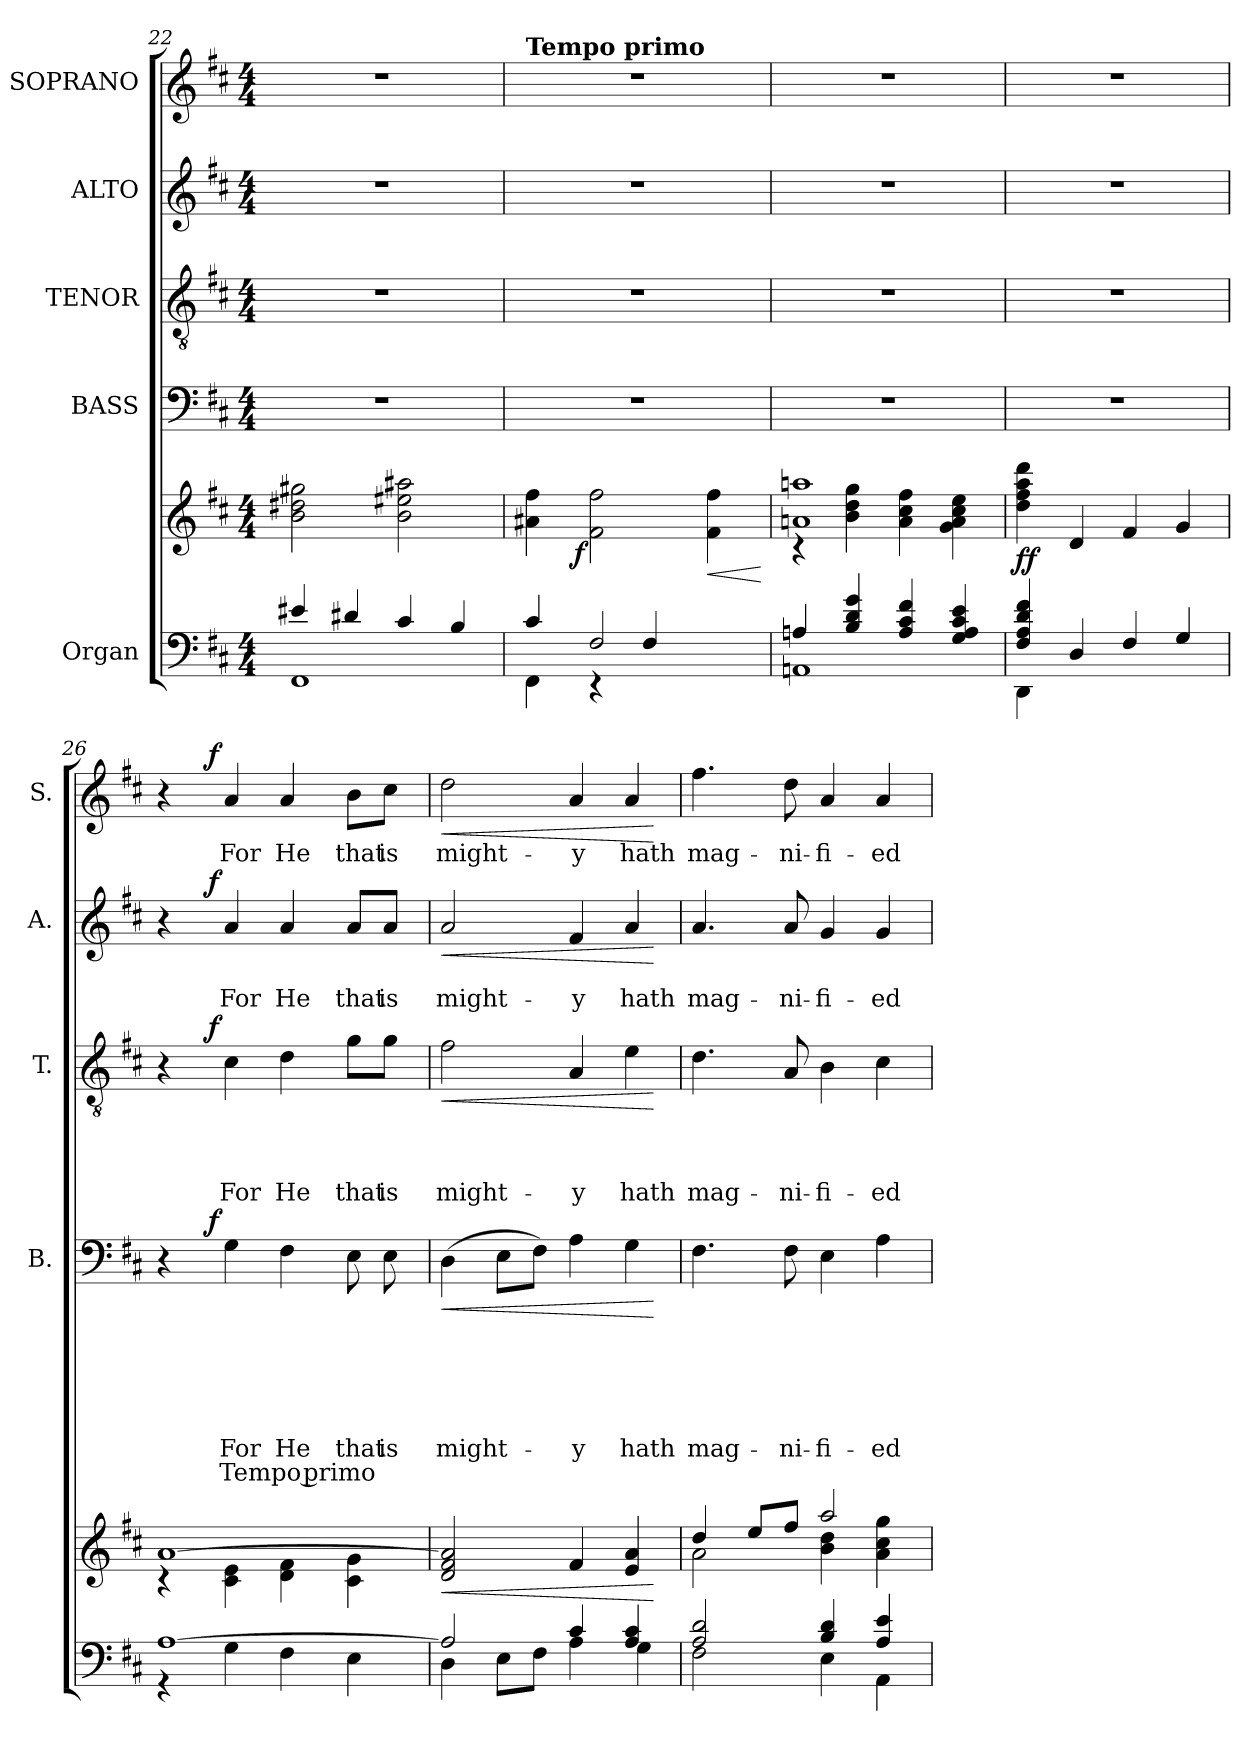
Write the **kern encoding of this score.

**kern	**kern	**dynam	**kern	**text	**text	**text	**text	**text	**text	**text	**dynam	**kern	**text	**text	**text	**text	**dynam	**kern	**text	**text	**dynam	**kern	**text	**dynam
*part5	*part5	*part5	*part4	*part4	*part4	*part4	*part4	*part4	*part4	*part4	*part4	*part3	*part3	*part3	*part3	*part3	*part3	*part2	*part2	*part2	*part2	*part1	*part1	*part1
*staff6	*staff5	*staff5/6	*staff4	*staff4	*staff4	*staff4	*staff4	*staff4	*staff4	*staff4	*staff4	*staff3	*staff3	*staff3	*staff3	*staff3	*staff3	*staff2	*staff2	*staff2	*staff2	*staff1	*staff1	*staff1
*I"Organ	*	*	*I"BASS	*	*	*	*	*	*	*	*	*I"TENOR	*	*	*	*	*	*I"ALTO	*	*	*	*I"SOPRANO	*	*
*	*	*	*I'B.	*	*	*	*	*	*	*	*	*I'T.	*	*	*	*	*	*I'A.	*	*	*	*I'S.	*	*
*clefF4	*clefG2	*	*clefF4	*	*	*	*	*	*	*	*	*clefGv2	*	*	*	*	*	*clefG2	*	*	*	*clefG2	*	*
*k[f#c#]	*k[f#c#]	*	*k[f#c#]	*	*	*	*	*	*	*	*	*k[f#c#]	*	*	*	*	*	*k[f#c#]	*	*	*	*k[f#c#]	*	*
*D:	*D:	*	*D:	*	*	*	*	*	*	*	*	*D:	*	*	*	*	*	*D:	*	*	*	*D:	*	*
*M4/4	*M4/4	*	*M4/4	*	*	*	*	*	*	*	*	*M4/4	*	*	*	*	*	*M4/4	*	*	*	*M4/4	*	*
=22	=22	=22	=22	=22	=22	=22	=22	=22	=22	=22	=22	=22	=22	=22	=22	=22	=22	=22	=22	=22	=22	=22	=22	=22
*^	*	*	*	*	*	*	*	*	*	*	*	*	*	*	*	*	*	*	*	*	*	*	*	*
1FF#	4e#X/	2b\ 2dd#X\ 2gg#X\	.	1r	.	.	.	.	.	.	.	.	1r	.	.	.	.	.	1r	.	.	.	1r	.	.
.	4d#X/	.	.	.	.	.	.	.	.	.	.	.	.	.	.	.	.	.	.	.	.	.	.	.	.
.	4c#/	2b\ 2ee#X\ 2aa#X\	.	.	.	.	.	.	.	.	.	.	.	.	.	.	.	.	.	.	.	.	.	.	.
.	4B/	.	.	.	.	.	.	.	.	.	.	.	.	.	.	.	.	.	.	.	.	.	.	.	.
!!LO:LB:g=z
=23	=23	=23	=23	=23	=23	=23	=23	=23	=23	=23	=23	=23	=23	=23	=23	=23	=23	=23	=23	=23	=23	=23	=23	=23	=23
*	*	*^	*	*	*	*	*	*	*	*	*	*	*	*	*	*	*	*	*	*	*	*	*	*	*
!	!	!	!	!	!	!	!	!	!	!	!	!	!	!	!	!	!	!	!	!	!	!	!	!LO:TX:a:B:t=Tempo primo	!	!
4FF#\	4c#/	4a#X\ 4ff#\	8..ryy	.	1r	.	.	.	.	.	.	.	.	1r	.	.	.	.	.	1r	.	.	.	1r	.	.
!	!	!	!	!LO:DY:b	!	!	!	!	!	!	!	!	!	!	!	!	!	!	!	!	!	!	!	!	!	!
.	.	.	2ryy	f	.	.	.	.	.	.	.	.	.	.	.	.	.	.	.	.	.	.	.	.	.	.
4rEE	2F#/	2f#\ 2ff#\	.	.	.	.	.	.	.	.	.	.	.	.	.	.	.	.	.	.	.	.	.	.	.	.
4F#/	.	.	.	.	.	.	.	.	.	.	.	.	.	.	.	.	.	.	.	.	.	.	.	.	.	.
.	.	.	4ryy	.	.	.	.	.	.	.	.	.	.	.	.	.	.	.	.	.	.	.	.	.	.	.
!	!	!	!	!LO:HP:b	!	!	!	!	!	!	!	!	!	!	!	!	!	!	!	!	!	!	!	!	!	!
4ryy	4ryy	4f#\ 4ff#\	.	<	.	.	.	.	.	.	.	.	.	.	.	.	.	.	.	.	.	.	.	.	.	.
.	.	.	32ryy	.	.	.	.	.	.	.	.	.	.	.	.	.	.	.	.	.	.	.	.	.	.	.
*v	*v	*	*	*	*	*	*	*	*	*	*	*	*	*	*	*	*	*	*	*	*	*	*	*	*	*
.	.	.	[	.	.	.	.	.	.	.	.	.	.	.	.	.	.	.	.	.	.	.	.	.	.
=24	=24	=24	=24	=24	=24	=24	=24	=24	=24	=24	=24	=24	=24	=24	=24	=24	=24	=24	=24	=24	=24	=24	=24	=24	=24
*^	*	*	*	*	*	*	*	*	*	*	*	*	*	*	*	*	*	*	*	*	*	*	*	*	*
1AAn	4An/	1an 1aan	4rc	.	1r	.	.	.	.	.	.	.	.	1r	.	.	.	.	.	1r	.	.	.	1r	.	.
.	4B/ 4d/ 4g/	.	4b\ 4dd\ 4gg\	.	.	.	.	.	.	.	.	.	.	.	.	.	.	.	.	.	.	.	.	.	.	.
.	4A/ 4c#/ 4f#/	.	4a\ 4cc#\ 4ff#\	.	.	.	.	.	.	.	.	.	.	.	.	.	.	.	.	.	.	.	.	.	.	.
.	4G/ 4A/ 4c#/ 4e/	.	4g\ 4a\ 4cc#\ 4ee\	.	.	.	.	.	.	.	.	.	.	.	.	.	.	.	.	.	.	.	.	.	.	.
=25	=25	=25	=25	=25	=25	=25	=25	=25	=25	=25	=25	=25	=25	=25	=25	=25	=25	=25	=25	=25	=25	=25	=25	=25	=25	=25
!	!	!	!	!LO:DY:b	!	!	!	!	!	!	!	!	!	!	!	!	!	!	!	!	!	!	!	!	!	!
*	*	*v	*v	*	*	*	*	*	*	*	*	*	*	*	*	*	*	*	*	*	*	*	*	*	*	*
4F#/ 4A/ 4d/ 4f#/	4DD\	4dd\ 4ff#\ 4aa\ 4ddd\	ff	1r	.	.	.	.	.	.	.	.	1r	.	.	.	.	.	1r	.	.	.	1r	.	.
4D/	2.ryy	4d/	.	.	.	.	.	.	.	.	.	.	.	.	.	.	.	.	.	.	.	.	.	.	.
4F#/	.	4f#/	.	.	.	.	.	.	.	.	.	.	.	.	.	.	.	.	.	.	.	.	.	.	.
4G/	.	4g/	.	.	.	.	.	.	.	.	.	.	.	.	.	.	.	.	.	.	.	.	.	.	.
=26	=26	=26	=26	=26	=26	=26	=26	=26	=26	=26	=26	=26	=26	=26	=26	=26	=26	=26	=26	=26	=26	=26	=26	=26	=26
*	*	*^	*	*^	*	*	*	*	*	*	*	*	*^	*	*	*	*	*	*^	*	*	*	*^	*	*
[>1A	4rGG	[>1a	4rc	.	4r	8..ryy	.	.	.	.	.	.	.	.	4r	8..ryy	.	.	.	.	.	4r	8..ryy	.	.	.	4r	8..ryy	.	.
!	!	!	!	!	!	!	!	!	!	!	!	!	!	!LO:DY:a	!	!	!	!	!	!	!LO:DY:a	!	!	!	!	!LO:DY:a	!	!	!	!LO:DY:a
.	.	.	.	.	.	2ryy	.	.	.	.	.	.	.	f	.	2ryy	.	.	.	.	f	.	2ryy	.	.	f	.	2ryy	.	f
!	!	!	!	!	!	!	!	!	!	!	!	!LO:LY:b	!LO:LY:b	!	!	!	!	!	!	!LO:LY:b	!	!	!	!	!LO:LY:b	!	!	!	!LO:LY:b	!
.	4G\	.	4c#\ 4e\	.	4G\	.	.	.	.	.	.	For	Tempo primo	.	4c#\	.	.	.	.	For	.	4a/	.	.	For	.	4a/	.	For	.
!	!	!	!	!	!	!	!	!	!	!	!	!LO:LY:b	!	!	!	!	!	!	!	!LO:LY:b	!	!	!	!	!LO:LY:b	!	!	!	!LO:LY:b	!
.	4F#\	.	4d\ 4f#\	.	4F#\	.	.	.	.	.	.	He	.	.	4d\	.	.	.	.	He	.	4a/	.	.	He	.	4a/	.	He	.
.	.	.	.	.	.	4ryy	.	.	.	.	.	.	.	.	.	4ryy	.	.	.	.	.	.	4ryy	.	.	.	.	4ryy	.	.
!	!	!	!	!	!	!	!	!	!	!	!	!LO:LY:b	!	!	!	!	!	!	!	!LO:LY:b	!	!	!	!	!LO:LY:b	!	!	!	!LO:LY:b	!
.	4E\	.	4c#\ 4g\	.	8E\	.	.	.	.	.	.	that	.	.	8g\L	.	.	.	.	that	.	8a/L	.	.	that	.	8b\L	.	that	.
!	!	!	!	!	!	!	!	!	!	!	!	!LO:LY:b	!	!	!	!	!	!	!	!LO:LY:b	!	!	!	!	!LO:LY:b	!	!	!	!LO:LY:b	!
.	.	.	.	.	8E\	.	.	.	.	.	.	is	.	.	8g\J	.	.	.	.	is	.	8a/J	.	.	is	.	8cc#\J	.	is	.
.	.	.	.	.	.	32ryy	.	.	.	.	.	.	.	.	.	32ryy	.	.	.	.	.	.	32ryy	.	.	.	.	32ryy	.	.
=27	=27	=27	=27	=27	=27	=27	=27	=27	=27	=27	=27	=27	=27	=27	=27	=27	=27	=27	=27	=27	=27	=27	=27	=27	=27	=27	=27	=27	=27	=27
!	!	!	!	!LO:HP:b	!	!	!	!	!	!	!	!LO:LY:b	!	!LO:HP:b	!	!	!	!	!	!LO:LY:b	!LO:HP:b	!	!	!	!LO:LY:b	!LO:HP:b	!	!	!LO:LY:b	!LO:HP:b
*	*	*v	*v	*	*	*	*	*	*	*	*	*	*	*	*v	*v	*	*	*	*	*	*v	*v	*	*	*	*v	*v	*	*
*	*	*	*	*v	*v	*	*	*	*	*	*	*	*	*	*	*	*	*	*	*	*	*	*	*	*	*
2A/]	4D\	2d/ 2f#/ 2a/]	<	(>4D\	.	.	.	.	.	might-	.	<	2f#\	.	.	.	might-	<	2a/	.	might-	<	2dd\	might-	<
.	8E\L	.	.	8E\L	.	.	.	.	.	.	.	.	.	.	.	.	.	.	.	.	.	.	.	.	.
.	8F#\J	.	.	8F#\J)	.	.	.	.	.	.	.	.	.	.	.	.	.	.	.	.	.	.	.	.	.
!	!	!	!	!	!	!	!	!	!	!LO:LY:b	!	!	!	!	!	!	!LO:LY:b	!	!	!	!LO:LY:b	!	!	!LO:LY:b	!
4c#/	4A\	4f#/	.	4A\	.	.	.	.	.	-y	.	.	4A/	.	.	.	-y	.	4f#/	.	-y	.	4a/	-y	.
!	!	!	!	!	!	!	!	!	!	!LO:LY:b	!	!	!	!	!	!	!LO:LY:b	!	!	!	!LO:LY:b	!	!	!LO:LY:b	!
4A/ 4c#/	4G\	4e/ 4a/	.	4G\	.	.	.	.	.	hath	.	.	4e\	.	.	.	hath	.	4a/	.	hath	.	4a/	hath	.
*v	*v	*	*	*	*	*	*	*	*	*	*	*	*	*	*	*	*	*	*	*	*	*	*	*	*
.	.	[	.	.	.	.	.	.	.	.	[	.	.	.	.	.	[	.	.	.	[	.	.	[
!!LO:PB:g=z
=28	=28	=28	=28	=28	=28	=28	=28	=28	=28	=28	=28	=28	=28	=28	=28	=28	=28	=28	=28	=28	=28	=28	=28	=28
*^	*^	*	*	*	*	*	*	*	*	*	*	*	*	*	*	*	*	*	*	*	*	*	*	*
!	!	!	!	!	!	!	!	!	!	!	!LO:LY:b	!	!	!	!	!	!	!LO:LY:b	!	!	!	!LO:LY:b	!	!	!LO:LY:b	!
2A/ 2d/	2F#\	2a\	4dd/	.	4.F#\	.	.	.	.	.	mag-	.	.	4.d\	.	.	.	mag-	.	4.a/	.	mag-	.	4.ff#\	mag-	.
.	.	.	8ee/L	.	.	.	.	.	.	.	.	.	.	.	.	.	.	.	.	.	.	.	.	.	.	.
!	!	!	!	!	!	!	!	!	!	!	!LO:LY:b	!	!	!	!	!	!	!LO:LY:b	!	!	!	!LO:LY:b	!	!	!LO:LY:b	!
.	.	.	8ff#/J	.	8F#\	.	.	.	.	.	-ni-	.	.	8A/	.	.	.	-ni-	.	8a/	.	-ni-	.	8dd\	-ni-	.
!	!	!	!	!	!	!	!	!	!	!	!LO:LY:b	!	!	!	!	!	!	!LO:LY:b	!	!	!	!LO:LY:b	!	!	!LO:LY:b	!
4B/ 4d/	4E\	4b\ 4dd\	2aa/	.	4E\	.	.	.	.	.	-fi-	.	.	4B\	.	.	.	-fi-	.	4g/	.	-fi-	.	4a/	-fi-	.
!	!	!	!	!	!	!	!	!	!	!	!LO:LY:b	!	!	!	!	!	!	!LO:LY:b	!	!	!	!LO:LY:b	!	!	!LO:LY:b	!
4A/ 4e/	4AA\	4a\ 4cc#\ 4gg\	.	.	4A\	.	.	.	.	.	-ed	.	.	4c#\	.	.	.	-ed	.	4g/	.	-ed	.	4a/	-ed	.
*v	*v	*	*	*	*	*	*	*	*	*	*	*	*	*	*	*	*	*	*	*	*	*	*	*	*	*
*	*v	*v	*	*	*	*	*	*	*	*	*	*	*	*	*	*	*	*	*	*	*	*	*	*	*
=	=	=	=	=	=	=	=	=	=	=	=	=	=	=	=	=	=	=	=	=	=	=	=	=
*-	*-	*-	*-	*-	*-	*-	*-	*-	*-	*-	*-	*-	*-	*-	*-	*-	*-	*-	*-	*-	*-	*-	*-	*-
